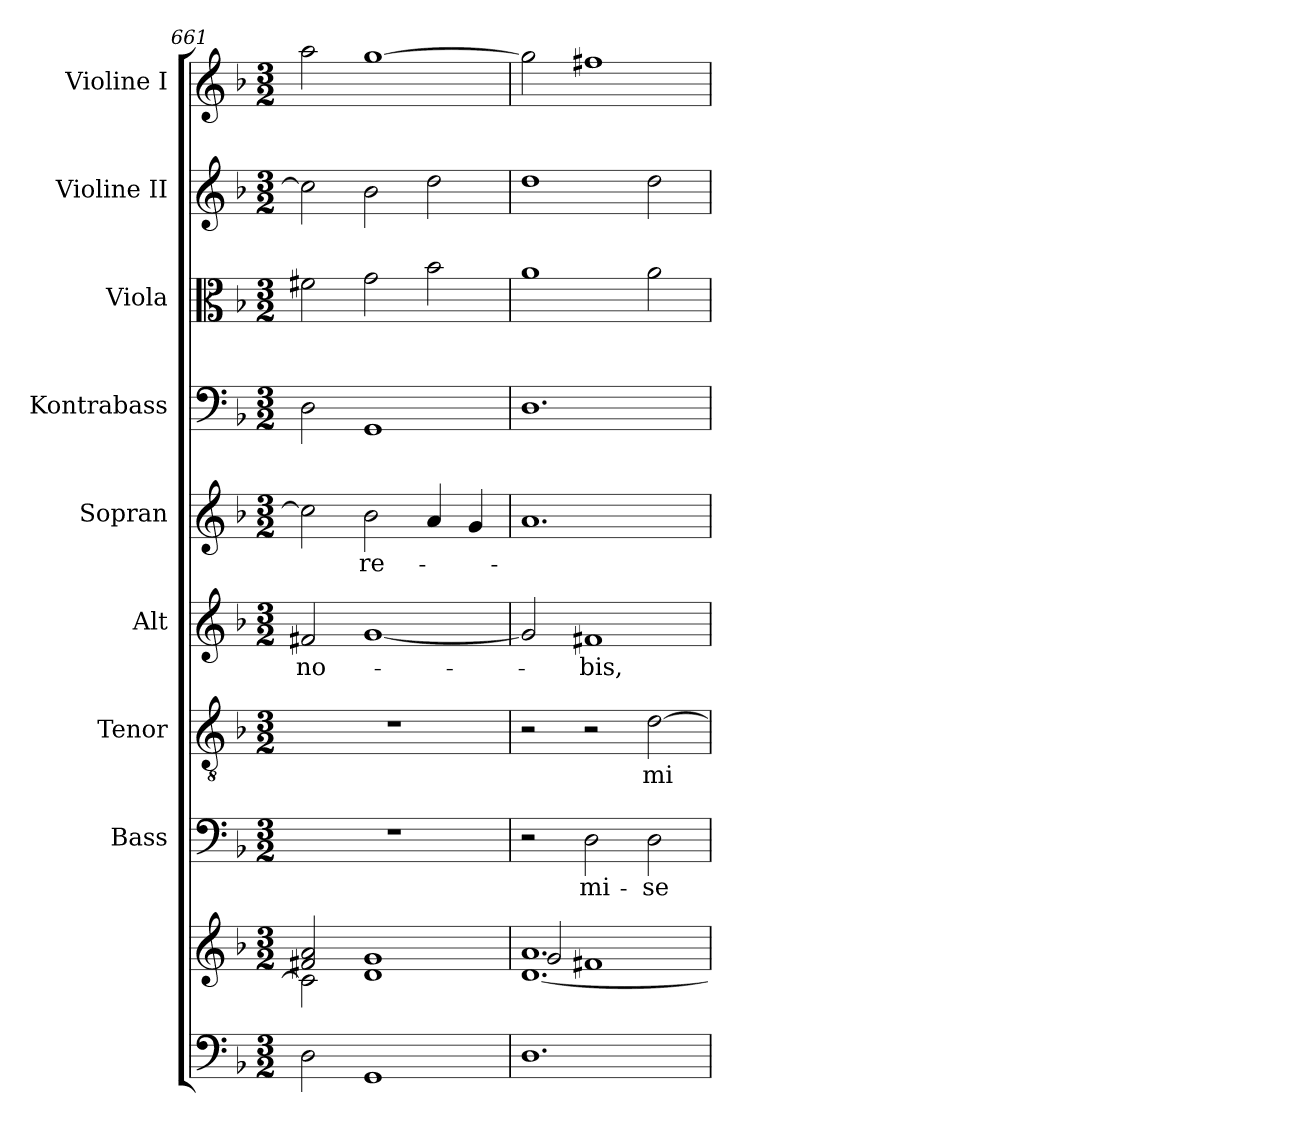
**kern	**kern	**kern	**text	**kern	**text	**kern	**text	**kern	**text	**kern	**kern	**kern	**kern
*part9	*part9	*part8	*part8	*part7	*part7	*part6	*part6	*part5	*part5	*part4	*part3	*part2	*part1
*staff10	*staff9	*staff8	*staff8	*staff7	*staff7	*staff6	*staff6	*staff5	*staff5	*staff4	*staff3	*staff2	*staff1
*	*	*I"Bass	*	*I"Tenor	*	*I"Alt	*	*I"Sopran	*	*I"Kontrabass	*I"Viola	*I"Violine II	*I"Violine I
*	*	*I'B.	*	*I'T.	*	*I'A.	*	*I'S.	*	*I'Kb.	*I'Vla.	*I'Vl. II	*I'Vl. I
*clefF4	*clefG2	*clefF4	*	*clefGv2	*	*clefG2	*	*clefG2	*	*clefF4	*clefC3	*clefG2	*clefG2
*	*	*	*	*	*	*	*	*	*	*ITrd7c12	*	*	*
*k[b-]	*k[b-]	*k[b-]	*	*k[b-]	*	*k[b-]	*	*k[b-]	*	*k[b-]	*k[b-]	*k[b-]	*k[b-]
*F:	*F:	*F:	*	*F:	*	*F:	*	*F:	*	*F:	*F:	*F:	*F:
*M3/2	*M3/2	*M3/2	*	*M3/2	*	*M3/2	*	*M3/2	*	*M3/2	*M3/2	*M3/2	*M3/2
=661	=661	=661	=661	=661	=661	=661	=661	=661	=661	=661	=661	=661	=661
*	*^	*	*	*	*	*	*	*	*	*	*	*	*
!	!	!	!	!	!	!	!	!LO:LY:b	!	!	!	!	!	!
2D\	2f#X/ 2a/	2c\]	1.r	.	1.r	.	2f#X/	no-	2cc\]	.	2DD\	2f#X\	2cc\]	2aa\
!	!	!	!	!	!	!	!	!	!	!LO:LY:b	!	!	!	!
1GG	1g	1d	.	.	.	.	[1g	.	2b-\	-re-	1GGG	2g\	2b-\	[1gg
.	.	.	.	.	.	.	.	.	4a/	.	.	2b-\	2dd\	.
.	.	.	.	.	.	.	.	.	4g/	.	.	.	.	.
=662	=662	=662	=662	=662	=662	=662	=662	=662	=662	=662	=662	=662	=662	=662
*	*	*^	*	*	*	*	*	*	*	*	*	*	*	*
1.D	1.a	[<1.d	2g/	2r	.	2r	.	2g/]	.	1.a	.	1.DD	1a	1dd	2gg\]
!	!	!	!	!	!LO:LY:b	!	!	!	!LO:LY:b	!	!	!	!	!	!
.	.	.	1f#X	2D\	mi-	2r	.	1f#X	-bis,	.	.	.	.	.	1ff#X
!	!	!	!	!	!LO:LY:b	!	!LO:LY:b	!	!	!	!	!	!	!	!
.	.	.	.	2D\	-se-	[2d\	mi-	.	.	.	.	.	2a\	2dd\	.
*	*v	*v	*v	*	*	*	*	*	*	*	*	*	*	*	*
=	=	=	=	=	=	=	=	=	=	=	=	=	=
*-	*-	*-	*-	*-	*-	*-	*-	*-	*-	*-	*-	*-	*-
